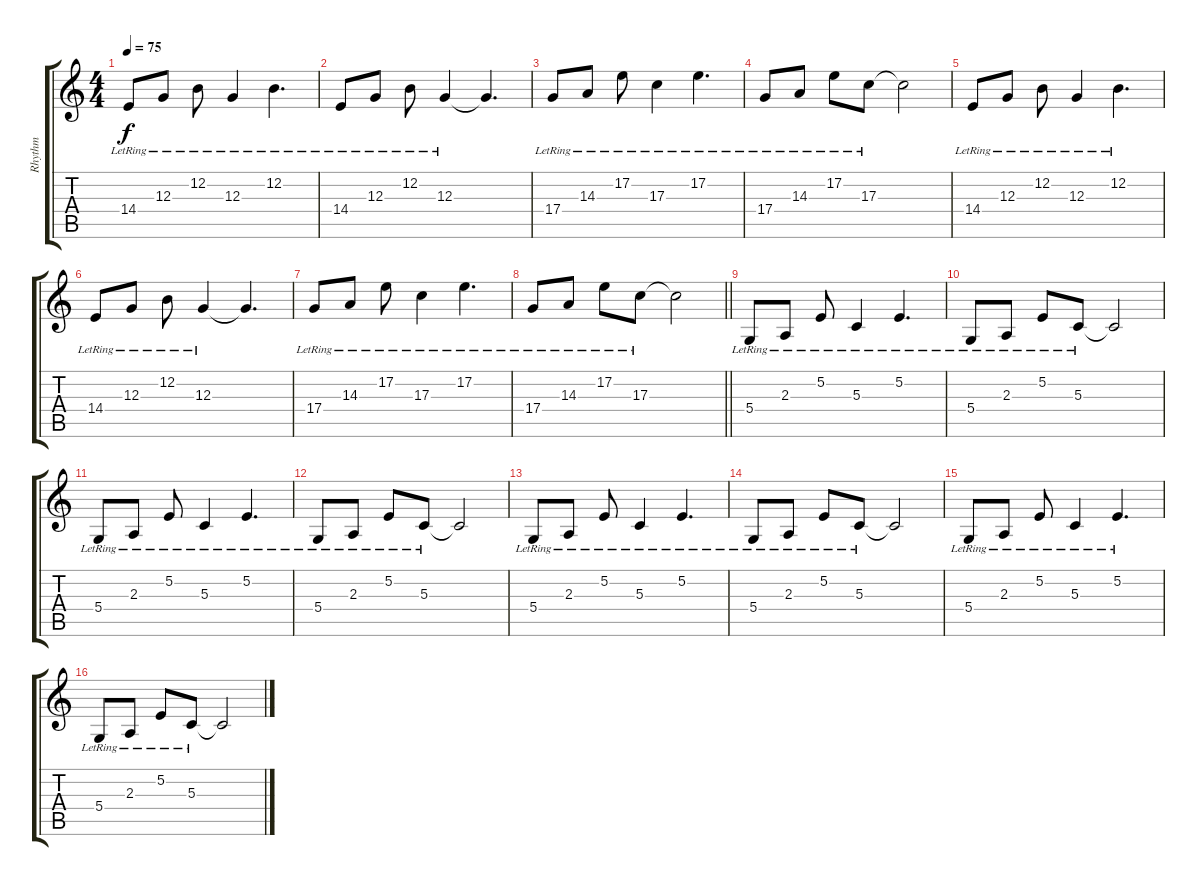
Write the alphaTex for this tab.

\track ("Rhythm" "Rhythm") {instrument electricpiano2}
\staff {score tabs}
\tuning (E4 B3 G3 D3 A2 E2) {hide}
\ts (4 4)
\tempo 75
\clef g2
\ks c
14.4{lr}.8{dy f} 12.3{lr}.8 12.2{lr}.8 12.3{lr}.4 12.2{lr}.4{d} |
14.4{lr}.8 12.3{lr}.8 12.2{lr}.8 12.3{lr}.4 12.3{t}.4{d} |
17.4{lr}.8 14.3{lr}.8 17.2{lr}.8 17.3{lr}.4 17.2{lr}.4{d} |
17.4{lr}.8 14.3{lr}.8 17.2{lr}.8 17.3{lr}.8 17.3{t}.2 |
14.4{lr}.8 12.3{lr}.8 12.2{lr}.8 12.3{lr}.4 12.2{lr}.4{d} |
14.4{lr}.8 12.3{lr}.8 12.2{lr}.8 12.3{lr}.4 12.3{t}.4{d} |
17.4{lr}.8 14.3{lr}.8 17.2{lr}.8 17.3{lr}.4 17.2{lr}.4{d} |
\barLineRight lightlight
17.4{lr}.8 14.3{lr}.8 17.2{lr}.8 17.3{lr}.8 17.3{t}.2 |
5.4{lr}.8 2.3{lr}.8 5.2{lr}.8 5.3{lr}.4 5.2{lr}.4{d} |
5.4{lr}.8 2.3{lr}.8 5.2{lr}.8 5.3{lr}.8 5.3{t}.2 |
5.4{lr}.8 2.3{lr}.8 5.2{lr}.8 5.3{lr}.4 5.2{lr}.4{d} |
5.4{lr}.8 2.3{lr}.8 5.2{lr}.8 5.3{lr}.8 5.3{t}.2 |
5.4{lr}.8 2.3{lr}.8 5.2{lr}.8 5.3{lr}.4 5.2{lr}.4{d} |
5.4{lr}.8 2.3{lr}.8 5.2{lr}.8 5.3{lr}.8 5.3{t}.2 |
5.4{lr}.8 2.3{lr}.8 5.2{lr}.8 5.3{lr}.4 5.2{lr}.4{d} |
5.4{lr}.8 2.3{lr}.8 5.2{lr}.8 5.3{lr}.8 5.3{t}.2
